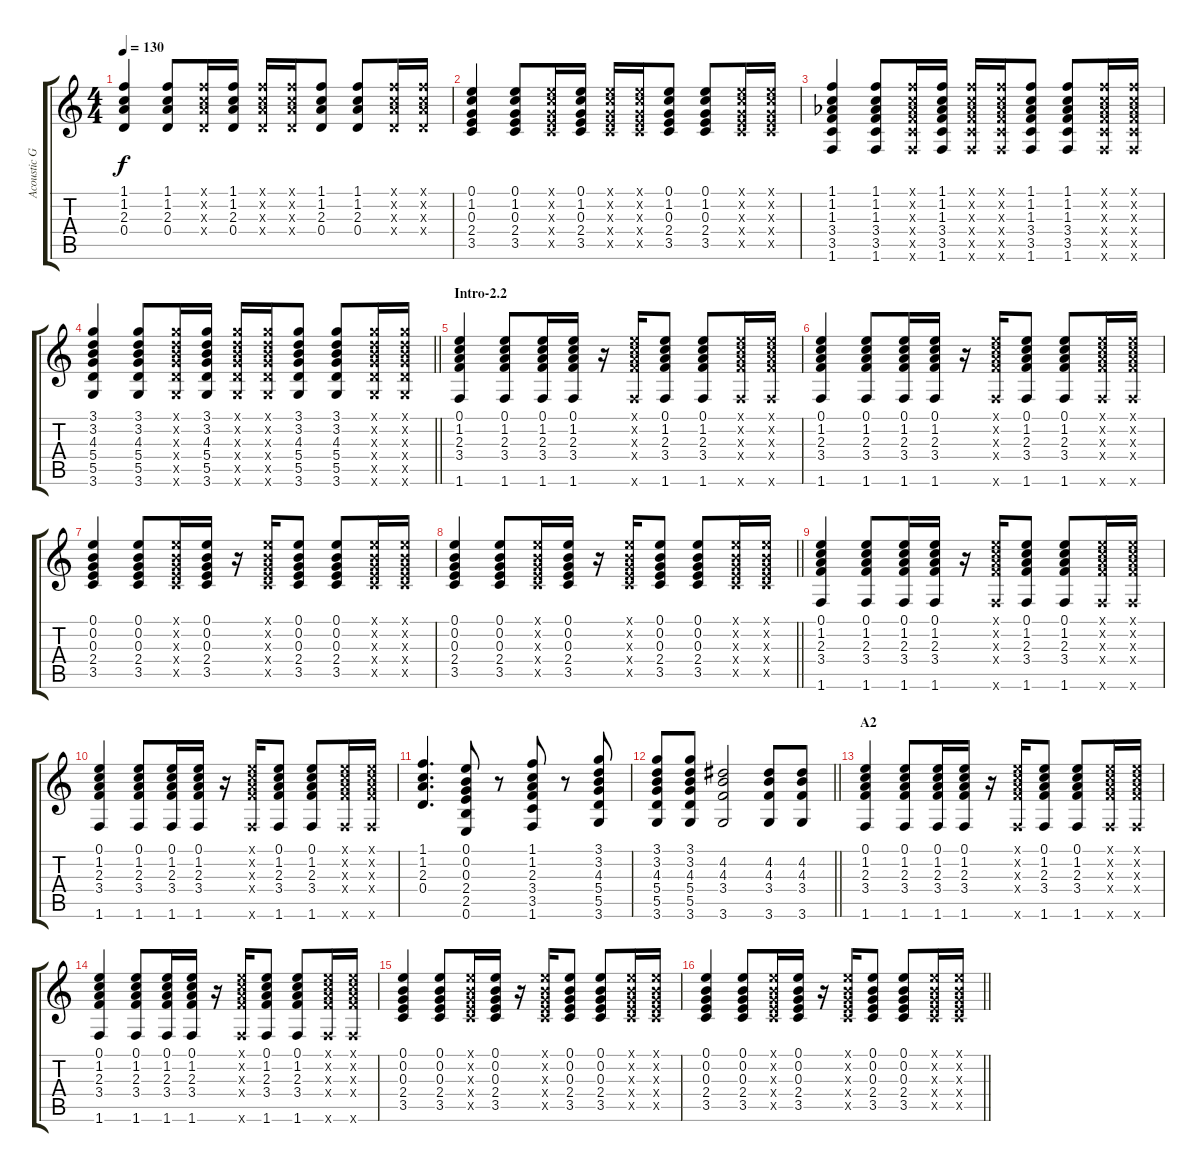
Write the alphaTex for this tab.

\track ("Acoustic Guitar" "Acoustic G") {instrument acousticguitarsteel}
\staff {score tabs}
\tuning (E4 B3 G3 D3 A2 E2) {hide}
\ts (4 4)
\tempo 130
\clef g2
\ks c
(1.1 1.2 2.3 0.4).4{dy f} (1.1 1.2 2.3 0.4).8 (1.1{x} 1.2{x} 2.3{x} 0.4{x}).16 (1.1 1.2 2.3 0.4).16 (1.1{x} 1.2{x} 2.3{x} 0.4{x}).16 (1.1{x} 1.2{x} 2.3{x} 0.4{x}).16 (1.1 1.2 2.3 0.4).8 (1.1 1.2 2.3 0.4).8 (1.1{x} 1.2{x} 2.3{x} 0.4{x}).16 (1.1{x} 1.2{x} 2.3{x} 0.4{x}).16 |
(0.1 1.2 0.3 2.4 3.5).4 (0.1 1.2 0.3 2.4 3.5).8 (0.1{x} 1.2{x} 0.3{x} 2.4{x} 3.5{x}).16 (0.1 1.2 0.3 2.4 3.5).16 (0.1{x} 1.2{x} 0.3{x} 2.4{x} 3.5{x}).16 (0.1{x} 1.2{x} 0.3{x} 2.4{x} 3.5{x}).16 (0.1 1.2 0.3 2.4 3.5).8 (0.1 1.2 0.3 2.4 3.5).8 (0.1{x} 1.2{x} 0.3{x} 2.4{x} 3.5{x}).16 (0.1{x} 1.2{x} 0.3{x} 2.4{x} 3.5{x}).16 |
(1.1 1.2 1.3{acc b} 3.4 3.5 1.6).4 (1.1 1.2 1.3{acc b} 3.4 3.5 1.6).8 (1.1{x} 1.2{x} 1.3{x acc b} 3.4{x} 3.5{x} 1.6{x}).16 (1.1 1.2 1.3{acc b} 3.4 3.5 1.6).16 (1.1{x} 1.2{x} 1.3{x acc b} 3.4{x} 3.5{x} 1.6{x}).16 (1.1{x} 1.2{x} 1.3{x acc b} 3.4{x} 3.5{x} 1.6{x}).16 (1.1 1.2 1.3{acc b} 3.4 3.5 1.6).8 (1.1 1.2 1.3{acc b} 3.4 3.5 1.6).8 (1.1{x} 1.2{x} 1.3{x acc b} 3.4{x} 3.5{x} 1.6{x}).16 (1.1{x} 1.2{x} 1.3{x acc b} 3.4{x} 3.5{x} 1.6{x}).16 |
\barLineRight lightlight
(3.1 3.2 4.3 5.4 5.5 3.6).4 (3.1 3.2 4.3 5.4 5.5 3.6).8 (3.1{x} 3.2{x} 4.3{x} 5.4{x} 5.5{x} 3.6{x}).16 (3.1 3.2 4.3 5.4 5.5 3.6).16 (3.1{x} 3.2{x} 4.3{x} 5.4{x} 5.5{x} 3.6{x}).16 (3.1{x} 3.2{x} 4.3{x} 5.4{x} 5.5{x} 3.6{x}).16 (3.1 3.2 4.3 5.4 5.5 3.6).8 (3.1 3.2 4.3 5.4 5.5 3.6).8 (3.1{x} 3.2{x} 4.3{x} 5.4{x} 5.5{x} 3.6{x}).16 (3.1{x} 3.2{x} 4.3{x} 5.4{x} 5.5{x} 3.6{x}).16 |
\section ("" "Intro-2.2")
(0.1 1.2 2.3 3.4 1.6).4 (0.1 1.2 2.3 3.4 1.6).8 (0.1 1.2 2.3 3.4 1.6).16 (0.1 1.2 2.3 3.4 1.6).16 r.16 (0.1{x} 1.2{x} 2.3{x} 3.4{x} 1.6{x}).16 (0.1 1.2 2.3 3.4 1.6).8 (0.1 1.2 2.3 3.4 1.6).8 (0.1{x} 1.2{x} 2.3{x} 3.4{x} 1.6{x}).16 (0.1{x} 1.2{x} 2.3{x} 3.4{x} 1.6{x}).16 |
(0.1 1.2 2.3 3.4 1.6).4 (0.1 1.2 2.3 3.4 1.6).8 (0.1 1.2 2.3 3.4 1.6).16 (0.1 1.2 2.3 3.4 1.6).16 r.16 (0.1{x} 1.2{x} 2.3{x} 3.4{x} 1.6{x}).16 (0.1 1.2 2.3 3.4 1.6).8 (0.1 1.2 2.3 3.4 1.6).8 (0.1{x} 1.2{x} 2.3{x} 3.4{x} 1.6{x}).16 (0.1{x} 1.2{x} 2.3{x} 3.4{x} 1.6{x}).16 |
(0.1 0.2 0.3 2.4 3.5).4 (0.1 0.2 0.3 2.4 3.5).8 (0.1{x} 0.2{x} 0.3{x} 2.4{x} 3.5{x}).16 (0.1 0.2 0.3 2.4 3.5).16 r.16 (0.1{x} 0.2{x} 0.3{x} 2.4{x} 3.5{x}).16 (0.1 0.2 0.3 2.4 3.5).8 (0.1 0.2 0.3 2.4 3.5).8 (0.1{x} 0.2{x} 0.3{x} 2.4{x} 3.5{x}).16 (0.1{x} 0.2{x} 0.3{x} 2.4{x} 3.5{x}).16 |
\barLineRight lightlight
(0.1 0.2 0.3 2.4 3.5).4 (0.1 0.2 0.3 2.4 3.5).8 (0.1{x} 0.2{x} 0.3{x} 2.4{x} 3.5{x}).16 (0.1 0.2 0.3 2.4 3.5).16 r.16 (0.1{x} 0.2{x} 0.3{x} 2.4{x} 3.5{x}).16 (0.1 0.2 0.3 2.4 3.5).8 (0.1 0.2 0.3 2.4 3.5).8 (0.1{x} 0.2{x} 0.3{x} 2.4{x} 3.5{x}).16 (0.1{x} 0.2{x} 0.3{x} 2.4{x} 3.5{x}).16 |
(0.1 1.2 2.3 3.4 1.6).4 (0.1 1.2 2.3 3.4 1.6).8 (0.1 1.2 2.3 3.4 1.6).16 (0.1 1.2 2.3 3.4 1.6).16 r.16 (0.1{x} 1.2{x} 2.3{x} 3.4{x} 1.6{x}).16 (0.1 1.2 2.3 3.4 1.6).8 (0.1 1.2 2.3 3.4 1.6).8 (0.1{x} 1.2{x} 2.3{x} 3.4{x} 1.6{x}).16 (0.1{x} 1.2{x} 2.3{x} 3.4{x} 1.6{x}).16 |
(0.1 1.2 2.3 3.4 1.6).4 (0.1 1.2 2.3 3.4 1.6).8 (0.1 1.2 2.3 3.4 1.6).16 (0.1 1.2 2.3 3.4 1.6).16 r.16 (0.1{x} 1.2{x} 2.3{x} 3.4{x} 1.6{x}).16 (0.1 1.2 2.3 3.4 1.6).8 (0.1 1.2 2.3 3.4 1.6).8 (0.1{x} 1.2{x} 2.3{x} 3.4{x} 1.6{x}).16 (0.1{x} 1.2{x} 2.3{x} 3.4{x} 1.6{x}).16 |
(1.1 1.2 2.3 0.4).4{d} (0.1 0.2 0.3 2.4 2.5 0.6).8 r.8 (1.1 1.2 2.3 3.4 3.5 1.6).8 r.8 (3.1 3.2 4.3 5.4 5.5 3.6).8 |
\barLineRight lightlight
(3.1 3.2 4.3 5.4 5.5 3.6).8 (3.1 3.2 4.3 5.4 5.5 3.6).8 (4.2 4.3 3.4 3.6).2 (4.2 4.3 3.4 3.6).8 (4.2 4.3 3.4 3.6).8 |
\section ("" "A2")
(0.1 1.2 2.3 3.4 1.6).4 (0.1 1.2 2.3 3.4 1.6).8 (0.1 1.2 2.3 3.4 1.6).16 (0.1 1.2 2.3 3.4 1.6).16 r.16 (0.1{x} 1.2{x} 2.3{x} 3.4{x} 1.6{x}).16 (0.1 1.2 2.3 3.4 1.6).8 (0.1 1.2 2.3 3.4 1.6).8 (0.1{x} 1.2{x} 2.3{x} 3.4{x} 1.6{x}).16 (0.1{x} 1.2{x} 2.3{x} 3.4{x} 1.6{x}).16 |
(0.1 1.2 2.3 3.4 1.6).4 (0.1 1.2 2.3 3.4 1.6).8 (0.1 1.2 2.3 3.4 1.6).16 (0.1 1.2 2.3 3.4 1.6).16 r.16 (0.1{x} 1.2{x} 2.3{x} 3.4{x} 1.6{x}).16 (0.1 1.2 2.3 3.4 1.6).8 (0.1 1.2 2.3 3.4 1.6).8 (0.1{x} 1.2{x} 2.3{x} 3.4{x} 1.6{x}).16 (0.1{x} 1.2{x} 2.3{x} 3.4{x} 1.6{x}).16 |
(0.1 0.2 0.3 2.4 3.5).4 (0.1 0.2 0.3 2.4 3.5).8 (0.1{x} 0.2{x} 0.3{x} 2.4{x} 3.5{x}).16 (0.1 0.2 0.3 2.4 3.5).16 r.16 (0.1{x} 0.2{x} 0.3{x} 2.4{x} 3.5{x}).16 (0.1 0.2 0.3 2.4 3.5).8 (0.1 0.2 0.3 2.4 3.5).8 (0.1{x} 0.2{x} 0.3{x} 2.4{x} 3.5{x}).16 (0.1{x} 0.2{x} 0.3{x} 2.4{x} 3.5{x}).16 |
\barLineRight lightlight
(0.1 0.2 0.3 2.4 3.5).4 (0.1 0.2 0.3 2.4 3.5).8 (0.1{x} 0.2{x} 0.3{x} 2.4{x} 3.5{x}).16 (0.1 0.2 0.3 2.4 3.5).16 r.16 (0.1{x} 0.2{x} 0.3{x} 2.4{x} 3.5{x}).16 (0.1 0.2 0.3 2.4 3.5).8 (0.1 0.2 0.3 2.4 3.5).8 (0.1{x} 0.2{x} 0.3{x} 2.4{x} 3.5{x}).16 (0.1{x} 0.2{x} 0.3{x} 2.4{x} 3.5{x}).16
